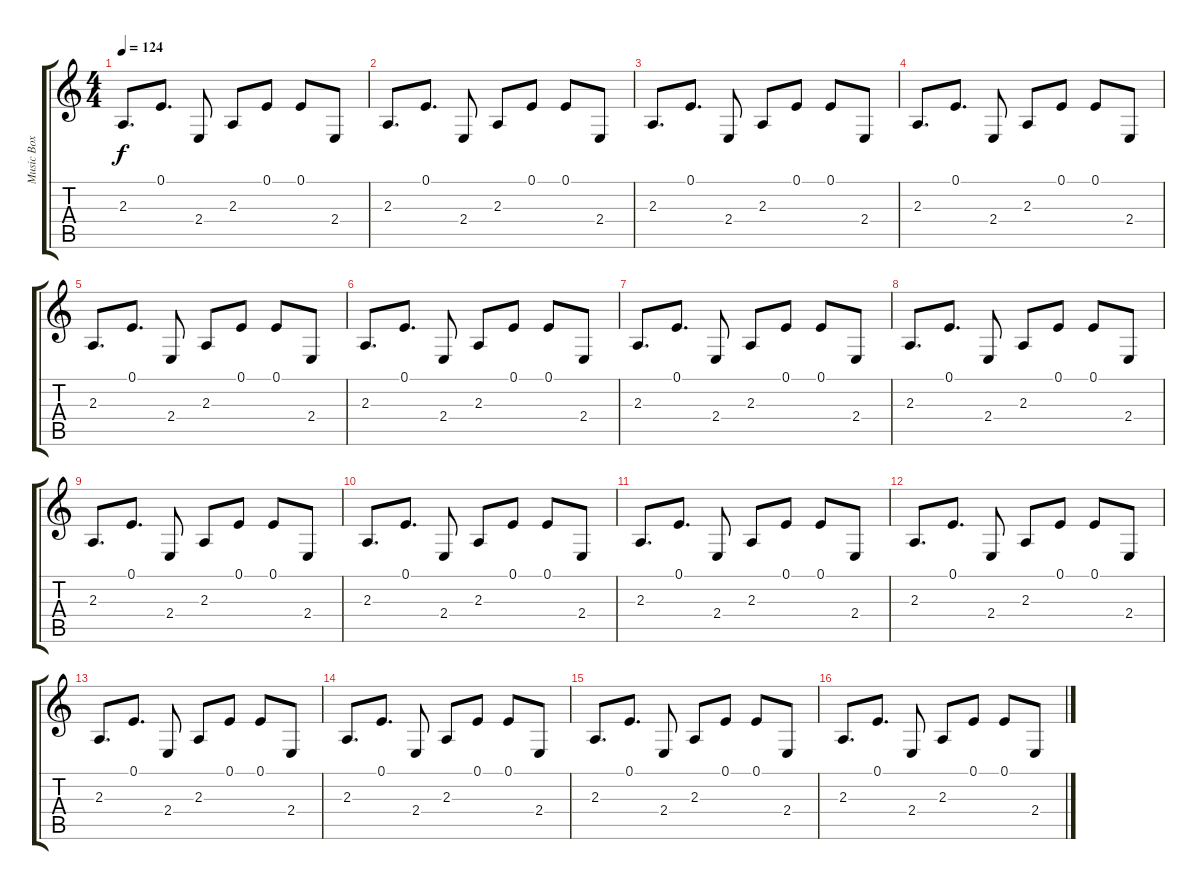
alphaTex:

\track ("Music Box Background" "Music Box ") {instrument celesta}
\staff {score tabs}
\tuning (E4 B3 G3 D3 A2 E2) {hide}
\ts (4 4)
\tempo 124
\clef g2
\ks c
2.3.8{d dy f} 0.1.8{d} 2.4.8 2.3.8 0.1.8 0.1.8 2.4.8 |
2.3.8{d} 0.1.8{d} 2.4.8 2.3.8 0.1.8 0.1.8 2.4.8 |
2.3.8{d} 0.1.8{d} 2.4.8 2.3.8 0.1.8 0.1.8 2.4.8 |
2.3.8{d} 0.1.8{d} 2.4.8 2.3.8 0.1.8 0.1.8 2.4.8 |
2.3.8{d} 0.1.8{d} 2.4.8 2.3.8 0.1.8 0.1.8 2.4.8 |
2.3.8{d} 0.1.8{d} 2.4.8 2.3.8 0.1.8 0.1.8 2.4.8 |
2.3.8{d} 0.1.8{d} 2.4.8 2.3.8 0.1.8 0.1.8 2.4.8 |
2.3.8{d} 0.1.8{d} 2.4.8 2.3.8 0.1.8 0.1.8 2.4.8 |
2.3.8{d} 0.1.8{d} 2.4.8 2.3.8 0.1.8 0.1.8 2.4.8 |
2.3.8{d} 0.1.8{d} 2.4.8 2.3.8 0.1.8 0.1.8 2.4.8 |
2.3.8{d} 0.1.8{d} 2.4.8 2.3.8 0.1.8 0.1.8 2.4.8 |
2.3.8{d} 0.1.8{d} 2.4.8 2.3.8 0.1.8 0.1.8 2.4.8 |
2.3.8{d} 0.1.8{d} 2.4.8 2.3.8 0.1.8 0.1.8 2.4.8 |
2.3.8{d} 0.1.8{d} 2.4.8 2.3.8 0.1.8 0.1.8 2.4.8 |
2.3.8{d} 0.1.8{d} 2.4.8 2.3.8 0.1.8 0.1.8 2.4.8 |
2.3.8{d} 0.1.8{d} 2.4.8 2.3.8 0.1.8 0.1.8 2.4.8
